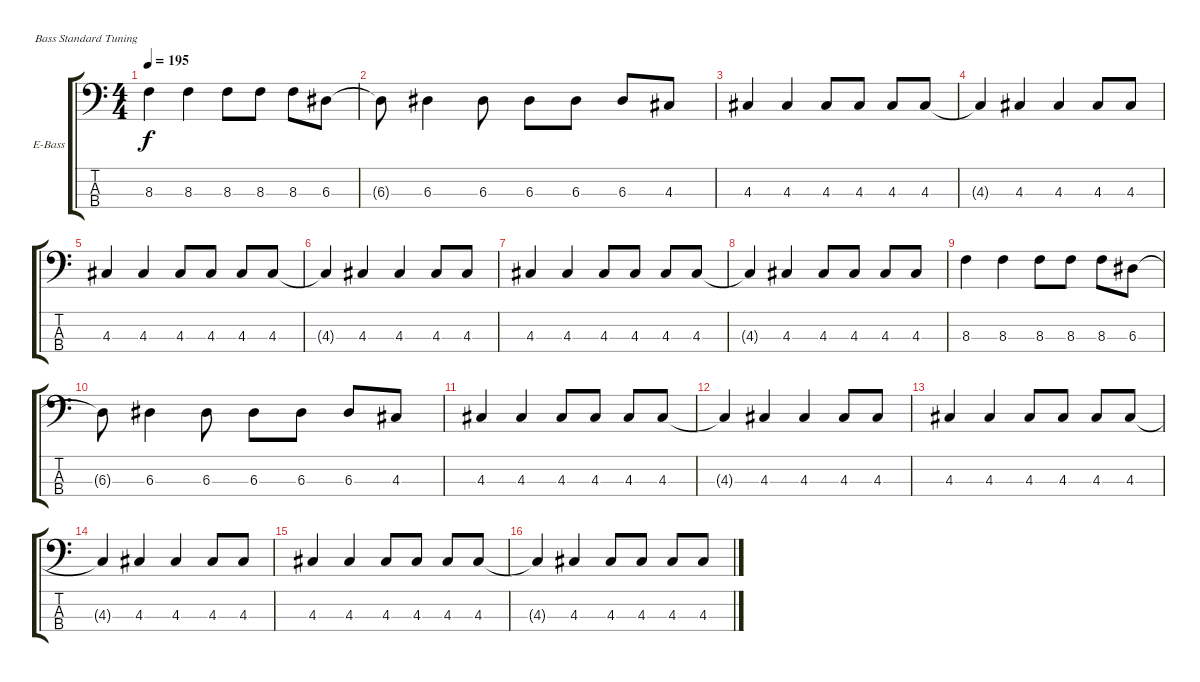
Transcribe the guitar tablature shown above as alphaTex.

\defaultSystemsLayout 4
\bracketExtendMode groupsimilarinstruments
\firstSystemTrackNameOrientation horizontal
\otherSystemsTrackNameOrientation horizontal
\track ("Electric Bass" "E-Bass") {instrument electricbassfinger}
\staff {score tabs}
\tuning (G2 D2 A1 E1)
\ts (4 4)
\tempo 195
\clef f4
\ks c
8.3.4{dy f} 8.3.4 8.3.8 8.3.8 8.3.8 6.3.8 |
6.3{t}.8 6.3.4 6.3.8 6.3.8 6.3.8 6.3.8 4.3.8 |
4.3.4 4.3.4 4.3.8 4.3.8 4.3.8 4.3.8 |
4.3{t}.4 4.3.4 4.3.4 4.3.8 4.3.8 |
4.3.4 4.3.4 4.3.8 4.3.8 4.3.8 4.3.8 |
4.3{t}.4 4.3.4 4.3.4 4.3.8 4.3.8 |
4.3.4 4.3.4 4.3.8 4.3.8 4.3.8 4.3.8 |
4.3{t}.4 4.3.4 4.3.8 4.3.8 4.3.8 4.3.8 |
8.3.4 8.3.4 8.3.8 8.3.8 8.3.8 6.3.8 |
6.3{t}.8 6.3.4 6.3.8 6.3.8 6.3.8 6.3.8 4.3.8 |
4.3.4 4.3.4 4.3.8 4.3.8 4.3.8 4.3.8 |
4.3{t}.4 4.3.4 4.3.4 4.3.8 4.3.8 |
4.3.4 4.3.4 4.3.8 4.3.8 4.3.8 4.3.8 |
4.3{t}.4 4.3.4 4.3.4 4.3.8 4.3.8 |
4.3.4 4.3.4 4.3.8 4.3.8 4.3.8 4.3.8 |
4.3{t}.4 4.3.4 4.3.8 4.3.8 4.3.8 4.3.8
